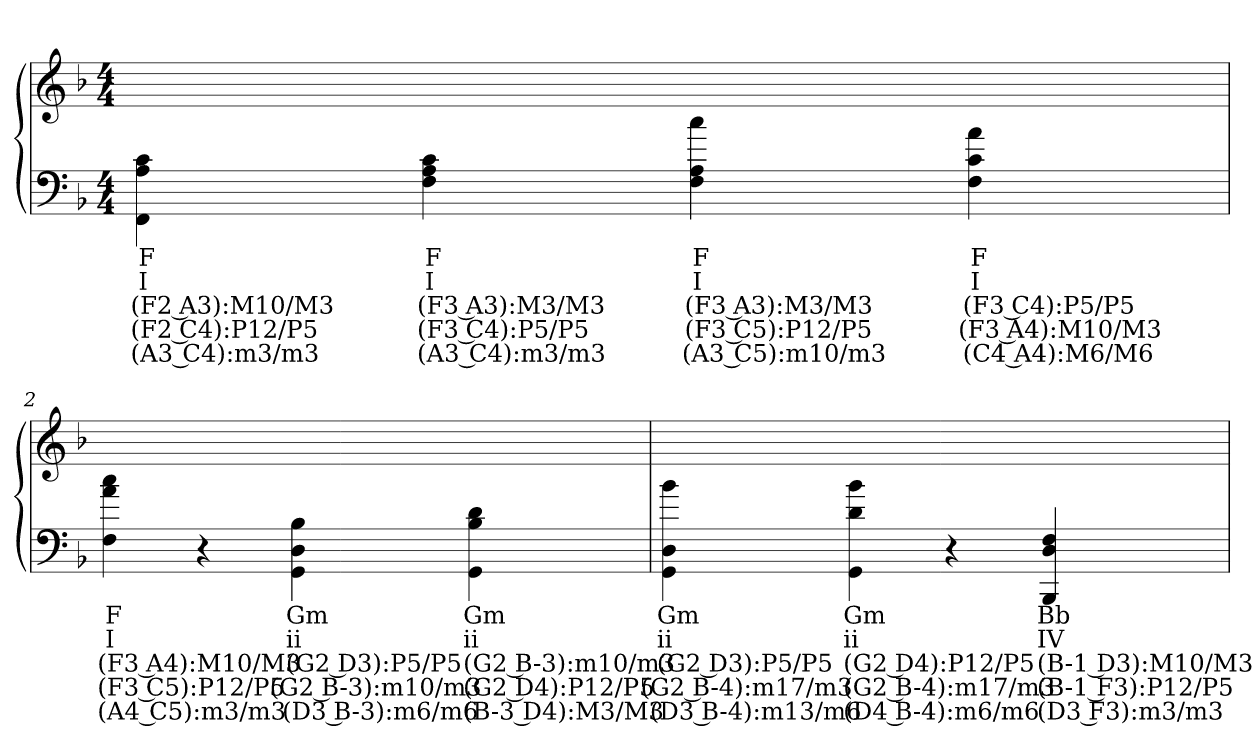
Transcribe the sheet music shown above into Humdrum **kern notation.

**kern	**text	**text	**text	**text	**text	**kern
*part2	*part2	*part2	*part2	*part2	*part2	*part1
*staff2	*staff2	*staff2	*staff2	*staff2	*staff2	*staff1
*clefF4	*	*	*	*	*	*clefG2
*k[b-]	*	*	*	*	*	*k[b-]
*F:	*	*	*	*	*	*F:
*M4/4	*	*	*	*	*	*M4/4
*MM60	*	*	*	*	*	*MM60
=1	=1	=1	=1	=1	=1	=1
4FF 4A 4c	F	I	(F2 A3):M10/M3	(F2 C4):P12/P5	(A3 C4):m3/m3	1ryy
4F 4A 4c	F	I	(F3 A3):M3/M3	(F3 C4):P5/P5	(A3 C4):m3/m3	.
4F 4A 4cc	F	I	(F3 A3):M3/M3	(F3 C5):P12/P5	(A3 C5):m10/m3	.
4F 4c 4a	F	I	(F3 C4):P5/P5	(F3 A4):M10/M3	(C4 A4):M6/M6	.
=2	=2	=2	=2	=2	=2	=2
4F 4a 4cc	F	I	(F3 A4):M10/M3	(F3 C5):P12/P5	(A4 C5):m3/m3	1ryy
4r	.	.	.	.	.	.
4GG 4D 4B-	Gm	ii	(G2 D3):P5/P5	(G2 B-3):m10/m3	(D3 B-3):m6/m6	.
4GG 4B- 4d	Gm	ii	(G2 B-3):m10/m3	(G2 D4):P12/P5	(B-3 D4):M3/M3	.
=3	=3	=3	=3	=3	=3	=3
4GG 4D 4b-	Gm	ii	(G2 D3):P5/P5	(G2 B-4):m17/m3	(D3 B-4):m13/m6	1ryy
4GG 4d 4b-	Gm	ii	(G2 D4):P12/P5	(G2 B-4):m17/m3	(D4 B-4):m6/m6	.
4r	.	.	.	.	.	.
4BBB- 4D 4F	Bb	IV	(B-1 D3):M10/M3	(B-1 F3):P12/P5	(D3 F3):m3/m3	.
=	=	=	=	=	=	=
*-	*-	*-	*-	*-	*-	*-
